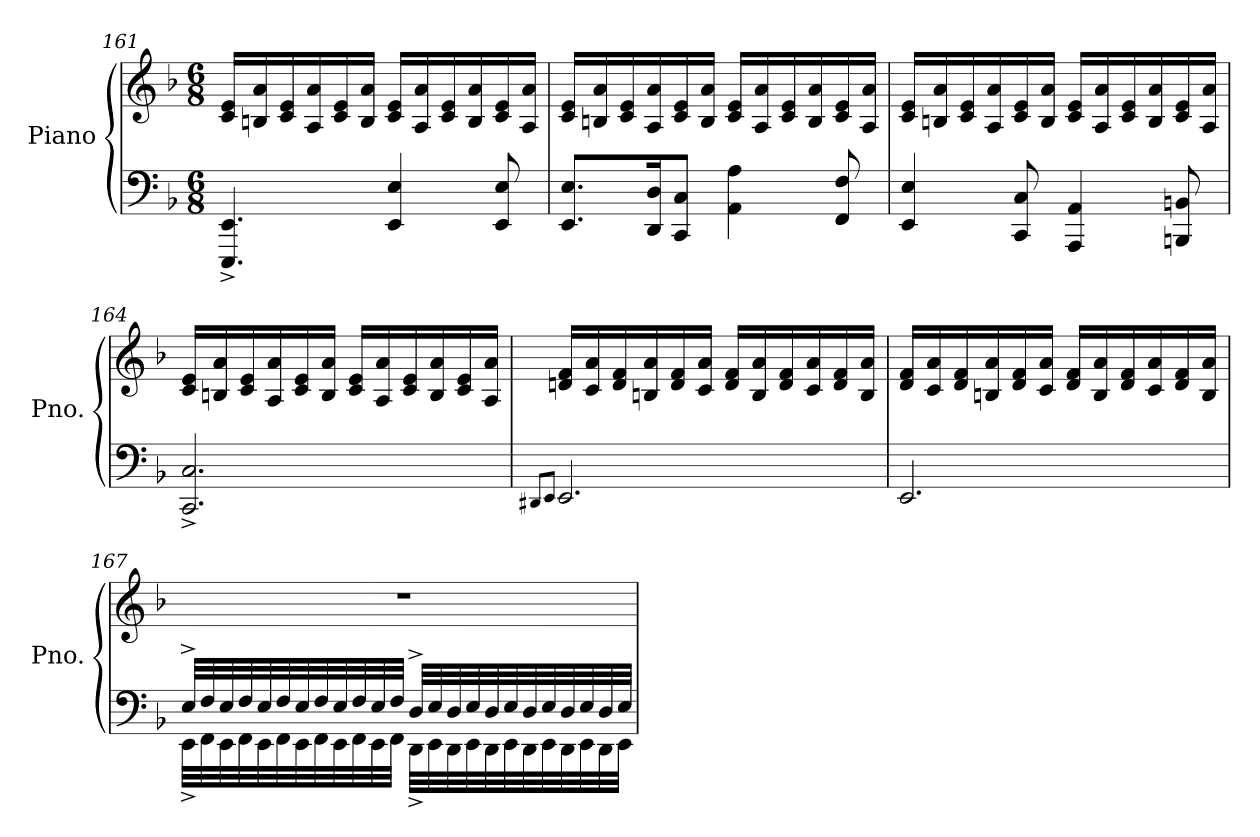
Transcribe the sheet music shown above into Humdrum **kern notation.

**kern	**kern
*part1	*part1
*staff2	*staff1
*I"Piano	*
*I'Pno.	*
*clefF4	*clefG2
*k[b-]	*k[b-]
*M6/8	*M6/8
=161	=161
4.EEE/^ 4.EE/^	16c/ 16e/LL
.	16Bn/ 16a/
.	16c/ 16e/
.	16A/ 16a/
.	16c/ 16e/
.	16B/ 16a/JJ
4EE/ 4E/	16c/ 16e/LL
.	16A/ 16a/
.	16c/ 16e/
.	16B/ 16a/
8EE/ 8E/	16c/ 16e/
.	16A/ 16a/JJ
!!LO:LB:g=z
=162	=162
8.EE/ 8.E/L	16c/ 16e/LL
.	16Bn/ 16a/
.	16c/ 16e/
16DD/ 16D/K	16A/ 16a/
8CC/ 8C/J	16c/ 16e/
.	16B/ 16a/JJ
4AA\ 4A\	16c/ 16e/LL
.	16A/ 16a/
.	16c/ 16e/
.	16B/ 16a/
8FF/ 8F/	16c/ 16e/
.	16A/ 16a/JJ
=163	=163
4EE/ 4E/	16c/ 16e/LL
.	16Bn/ 16a/
.	16c/ 16e/
.	16A/ 16a/
8CC/ 8C/	16c/ 16e/
.	16B/ 16a/JJ
4AAA/ 4AA/	16c/ 16e/LL
.	16A/ 16a/
.	16c/ 16e/
.	16B/ 16a/
8BBBn/ 8BBn/	16c/ 16e/
.	16A/ 16a/JJ
=164	=164
2.CC/^ 2.C/^	16c/ 16e/LL
.	16Bn/ 16a/
.	16c/ 16e/
.	16A/ 16a/
.	16c/ 16e/
.	16B/ 16a/JJ
.	16c/ 16e/LL
.	16A/ 16a/
.	16c/ 16e/
.	16B/ 16a/
.	16c/ 16e/
.	16A/ 16a/JJ
!!LO:LB:g=z
=165	=165
8qDD#X/L	.
8qEE/J	.
2.EE/	16dn/ 16f/LL
.	16c/ 16a/
.	16d/ 16f/
.	16Bn/ 16a/
.	16d/ 16f/
.	16c/ 16a/JJ
.	16d/ 16f/LL
.	16B/ 16a/
.	16d/ 16f/
.	16c/ 16a/
.	16d/ 16f/
.	16B/ 16a/JJ
=166	=166
2.EE/	16d/ 16f/LL
.	16c/ 16a/
.	16d/ 16f/
.	16Bn/ 16a/
.	16d/ 16f/
.	16c/ 16a/JJ
.	16d/ 16f/LL
.	16B/ 16a/
.	16d/ 16f/
.	16c/ 16a/
.	16d/ 16f/
.	16B/ 16a/JJ
!!LO:PB:g=z
=167	=167
*^	*
32E^!/LLL	32EE^!\LLL	2.r
32F!/	32FF!\	.
32E!/	32EE!\	.
32F!/	32FF!\	.
32E!/	32EE!\	.
32F!/	32FF!\	.
32E!/	32EE!\	.
32F!/	32FF!\	.
32E!/	32EE!\	.
32F!/	32FF!\	.
32E!/	32EE!\	.
32F!/JJJ	32FF!\JJJ	.
32D^!/LLL	32DD^!\LLL	.
32E!/	32EE!\	.
32D!/	32DD!\	.
32E!/	32EE!\	.
32D!/	32DD!\	.
32E!/	32EE!\	.
32D!/	32DD!\	.
32E!/	32EE!\	.
32D!/	32DD!\	.
32E!/	32EE!\	.
32D!/	32DD!\	.
32E!/JJJ	32EE!\JJJ	.
*v	*v	*
=	=
*-	*-
